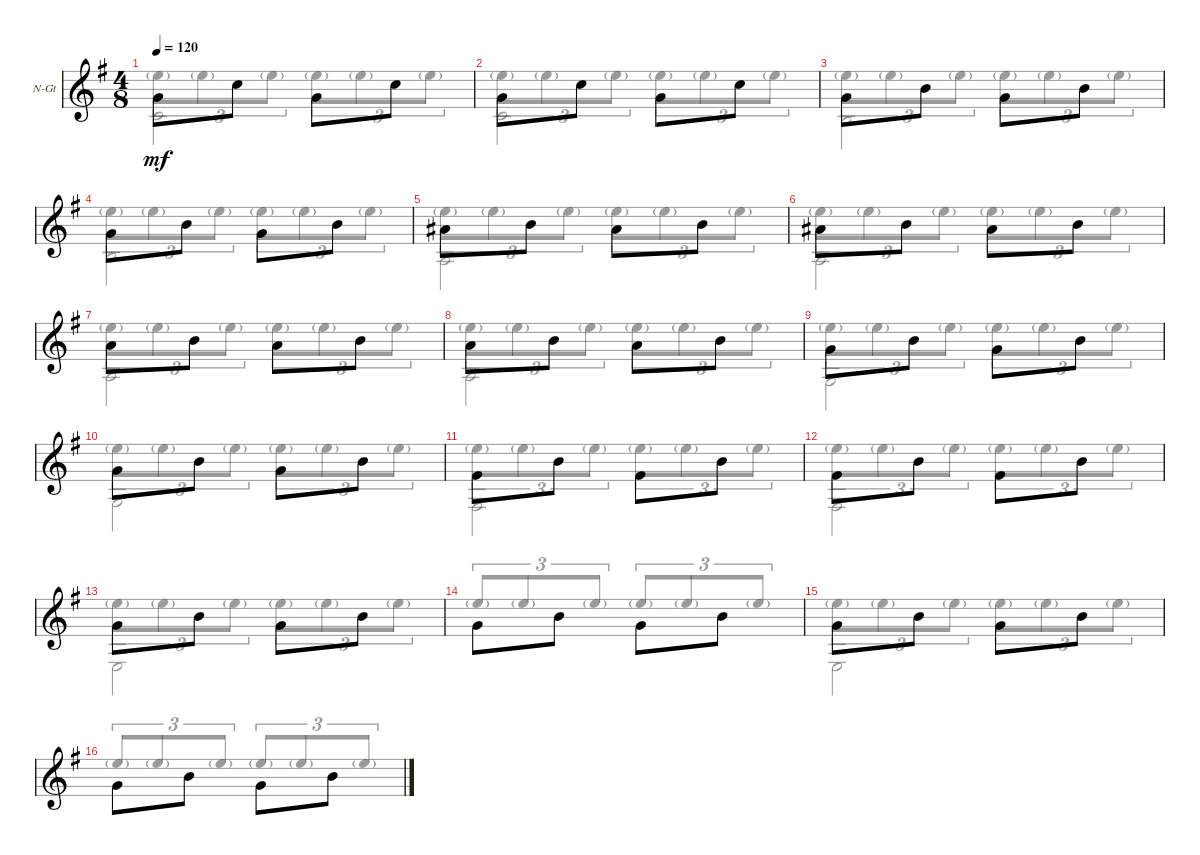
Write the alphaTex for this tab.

\defaultSystemsLayout 4
\bracketExtendMode groupsimilarinstruments
\firstSystemTrackNameOrientation horizontal
\otherSystemsTrackNameOrientation horizontal
\track ("Nylon Guitar" "N-Gt") {instrument acousticguitarnylon}
\staff {score}
\tuning (E4 B3 G3 D3 A2 E2)
\voice
\ts (4 8)
\tempo 120
\clef g2
\scale
0.944515
\ks g
5.4.8{dy mf beam invert} 5.3.8 5.4.8{beam invert} 5.3.8 |
\scale
1.11097 5.4.8{beam invert} 5.3.8 5.4.8{beam invert} 5.3.8 |
\scale
0.944515 5.4.8{beam invert} 0.2.8 0.3.8{beam invert} 0.2.8 |
\scale
0.944515 0.3.8{beam invert} 0.2.8 0.3.8{beam invert} 0.2.8 |
\scale
1.11097 3.3.8{beam invert} 0.2.8 3.3.8{beam invert} 0.2.8 |
\scale
0.944515 3.3.8{beam invert} 0.2.8 3.3.8{beam invert} 0.2.8 |
\scale
0.944515 2.3.8{beam invert} 0.2.8 2.3.8{beam invert} 0.2.8 |
\scale
1.11097 2.3.8{beam invert} 0.2.8 2.3.8{beam invert} 0.2.8 |
\scale
0.944515 0.3.8{beam invert} 0.2.8 0.3.8{beam invert} 0.2.8 |
\scale
0.944515 0.3.8{beam invert} 0.2.8 0.3.8{beam invert} 0.2.8 |
\scale
0.653221 4.4.8{beam invert} 4.3.8 4.4.8{beam invert} 4.3.8 |
\scale
0.53648 4.4.8{beam invert} 4.3.8 4.4.8{beam invert} 4.3.8 |
\scale
0.543113 0.3.8{beam invert} 0.2.8 0.3.8{beam invert} 0.2.8 |
0.3.8{beam invert} 0.2.8 0.3.8{beam invert} 0.2.8 |
0.3.8{beam invert} 0.2.8 0.3.8{beam invert} 0.2.8 |
0.3.8{beam invert} 0.2.8 0.3.8{beam invert} 0.2.8
\voice
\clef g2
\ottava regular
\simile none
\scale
0.944515
\ks g
0.1{g}.8{tu (3 2) dy mf} 0.1{g}.8{tu (3 2)} 0.1{g}.8{tu (3 2)} 0.1{g}.8{tu (3 2)} 0.1{g}.8{tu (3 2)} 0.1{g}.8{tu (3 2)} |
\scale
1.11097 0.1{g}.8{tu (3 2)} 0.1{g}.8{tu (3 2)} 0.1{g}.8{tu (3 2)} 0.1{g}.8{tu (3 2)} 0.1{g}.8{tu (3 2)} 0.1{g}.8{tu (3 2)} |
\scale
0.944515 0.1{g}.8{tu (3 2)} 0.1{g}.8{tu (3 2)} 0.1{g}.8{tu (3 2)} 0.1{g}.8{tu (3 2)} 0.1{g}.8{tu (3 2)} 0.1{g}.8{tu (3 2)} |
\scale
0.944515 0.1{g}.8{tu (3 2)} 0.1{g}.8{tu (3 2)} 0.1{g}.8{tu (3 2)} 0.1{g}.8{tu (3 2)} 0.1{g}.8{tu (3 2)} 0.1{g}.8{tu (3 2)} |
\scale
1.11097 0.1{g}.8{tu (3 2)} 0.1{g}.8{tu (3 2)} 0.1{g}.8{tu (3 2)} 0.1{g}.8{tu (3 2)} 0.1{g}.8{tu (3 2)} 0.1{g}.8{tu (3 2)} |
\scale
0.944515 0.1{g}.8{tu (3 2)} 0.1{g}.8{tu (3 2)} 0.1{g}.8{tu (3 2)} 0.1{g}.8{tu (3 2)} 0.1{g}.8{tu (3 2)} 0.1{g}.8{tu (3 2)} |
\scale
0.944515 0.1{g}.8{tu (3 2)} 0.1{g}.8{tu (3 2)} 0.1{g}.8{tu (3 2)} 0.1{g}.8{tu (3 2)} 0.1{g}.8{tu (3 2)} 0.1{g}.8{tu (3 2)} |
\scale
1.11097 0.1{g}.8{tu (3 2)} 0.1{g}.8{tu (3 2)} 0.1{g}.8{tu (3 2)} 0.1{g}.8{tu (3 2)} 0.1{g}.8{tu (3 2)} 0.1{g}.8{tu (3 2)} |
\scale
0.944515 0.1{g}.8{tu (3 2)} 0.1{g}.8{tu (3 2)} 0.1{g}.8{tu (3 2)} 0.1{g}.8{tu (3 2)} 0.1{g}.8{tu (3 2)} 0.1{g}.8{tu (3 2)} |
\scale
0.944515 0.1{g}.8{tu (3 2)} 0.1{g}.8{tu (3 2)} 0.1{g}.8{tu (3 2)} 0.1{g}.8{tu (3 2)} 0.1{g}.8{tu (3 2)} 0.1{g}.8{tu (3 2)} |
\scale
0.653221 0.1{g}.8{tu (3 2)} 0.1{g}.8{tu (3 2)} 0.1{g}.8{tu (3 2)} 0.1{g}.8{tu (3 2)} 0.1{g}.8{tu (3 2)} 0.1{g}.8{tu (3 2)} |
\scale
0.53648 0.1{g}.8{tu (3 2)} 0.1{g}.8{tu (3 2)} 0.1{g}.8{tu (3 2)} 0.1{g}.8{tu (3 2)} 0.1{g}.8{tu (3 2)} 0.1{g}.8{tu (3 2)} |
\scale
0.543113 0.1{g}.8{tu (3 2)} 0.1{g}.8{tu (3 2)} 0.1{g}.8{tu (3 2)} 0.1{g}.8{tu (3 2)} 0.1{g}.8{tu (3 2)} 0.1{g}.8{tu (3 2)} |
0.1{g}.8{tu (3 2) beam invert} 0.1{g}.8{tu (3 2)} 0.1{g}.8{tu (3 2)} 0.1{g}.8{tu (3 2) beam invert} 0.1{g}.8{tu (3 2)} 0.1{g}.8{tu (3 2)} |
0.1{g}.8{tu (3 2)} 0.1{g}.8{tu (3 2)} 0.1{g}.8{tu (3 2)} 0.1{g}.8{tu (3 2)} 0.1{g}.8{tu (3 2)} 0.1{g}.8{tu (3 2)} |
0.1{g}.8{tu (3 2) beam invert} 0.1{g}.8{tu (3 2)} 0.1{g}.8{tu (3 2)} 0.1{g}.8{tu (3 2) beam invert} 0.1{g}.8{tu (3 2)} 0.1{g}.8{tu (3 2)}
\voice
\clef g2
\ottava regular
\simile none
\scale
0.944515
\ks g
3.5.2{dy mf} |
\scale
1.11097 3.5.2 |
\scale
0.944515 2.5.2 |
\scale
0.944515 2.5.2 |
\scale
1.11097 0.5.2 |
\scale
0.944515 0.5.2 |
\scale
0.944515 0.5.2 |
\scale
1.11097 0.5.2 |
\scale
0.944515 3.6.2 |
\scale
0.944515 3.6.2 |
\scale
0.653221 2.6.2 |
\scale
0.53648 2.6.2 |
\scale
0.543113 0.6.2 |
|
0.6.2 |
